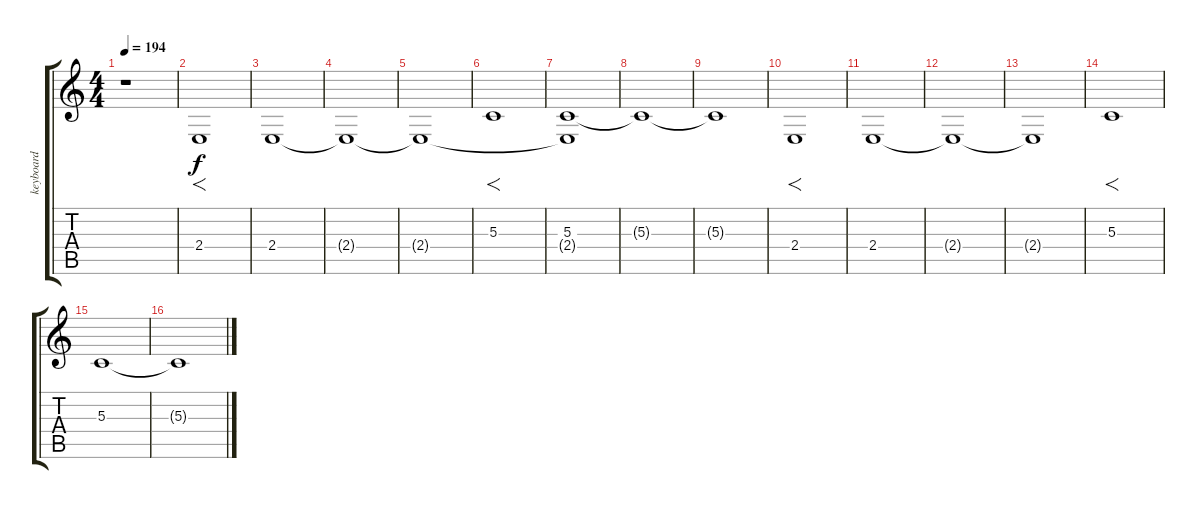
\track ("keyboard" "keyboard") {instrument cello}
\staff {score tabs}
\tuning (E4 B3 G3 D3 A2 E2) {hide}
\ts (4 4)
\tempo 194
\clef g2
\ks c
r.1{dy f} |
2.4.1{f volume 13 instrument cello} |
2.4.1 |
2.4{t}.1 |
2.4{t}.1 |
5.3.1{f} |
(5.3 2.4{t}).1 |
5.3{t}.1 |
5.3{t}.1 |
2.4.1{f} |
2.4.1 |
2.4{t}.1 |
2.4{t}.1 |
5.3.1{f} |
5.3.1 |
5.3{t}.1
